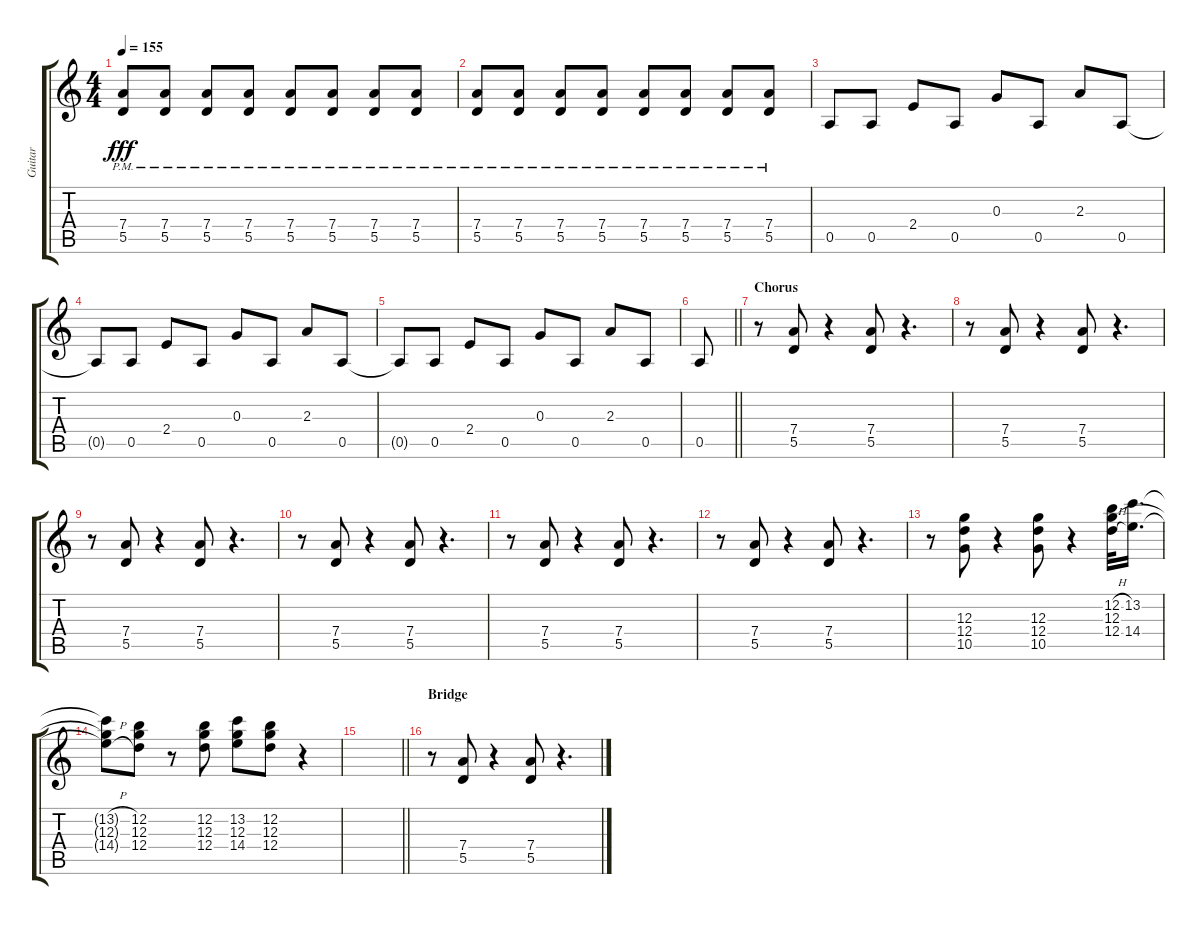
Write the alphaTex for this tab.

\track ("Guitar" "Guitar") {instrument electricguitarmuted}
\staff {score tabs}
\tuning (E4 B3 G3 D3 A2 E2) {hide}
\ts (4 4)
\tempo 155
\clef g2
\ks c
(7.4{pm} 5.5{pm}).8{dy fff} (7.4{pm} 5.5{pm}).8 (7.4{pm} 5.5{pm}).8 (7.4{pm} 5.5{pm}).8 (7.4{pm} 5.5{pm}).8 (7.4{pm} 5.5{pm}).8 (7.4{pm} 5.5{pm}).8 (7.4{pm} 5.5{pm}).8 |
(7.4{pm} 5.5{pm}).8 (7.4{pm} 5.5{pm}).8 (7.4{pm} 5.5{pm}).8 (7.4{pm} 5.5{pm}).8 (7.4{pm} 5.5{pm}).8 (7.4{pm} 5.5{pm}).8 (7.4{pm} 5.5{pm}).8 (7.4{pm} 5.5{pm}).8 |
0.5.8 0.5.8 2.4.8 0.5.8 0.3.8 0.5.8 2.3.8 0.5.8 |
0.5{t}.8 0.5.8 2.4.8 0.5.8 0.3.8 0.5.8 2.3.8 0.5.8 |
0.5{t}.8 0.5.8 2.4.8 0.5.8 0.3.8 0.5.8 2.3.8 0.5.8 |
\barLineRight lightlight
0.5.8 |
\section ("" "Chorus")
r.8 (7.4 5.5).8 r.4 (7.4 5.5).8 r.4{d} |
r.8 (7.4 5.5).8 r.4 (7.4 5.5).8 r.4{d} |
r.8 (7.4 5.5).8 r.4 (7.4 5.5).8 r.4{d} |
r.8 (7.4 5.5).8 r.4 (7.4 5.5).8 r.4{d} |
r.8 (7.4 5.5).8 r.4 (7.4 5.5).8 r.4{d} |
r.8 (7.4 5.5).8 r.4 (7.4 5.5).8 r.4{d} |
r.8 (12.3 12.4 10.5).8 r.4 (12.3 12.4 10.5).8 r.4 (12.2{h} 12.3 12.4{h}).32 (13.2 14.4).16{d} |
(13.2{h t} 12.3{t} 14.4{h t}).8 (12.2 12.3 12.4).8 r.8 (12.2 12.3 12.4).8 (13.2 12.3 14.4).8 (12.2 12.3 12.4).8 r.4 |
\barLineRight lightlight
|
\section ("" "Bridge")
r.8 (7.4 5.5).8 r.4 (7.4 5.5).8 r.4{d}
